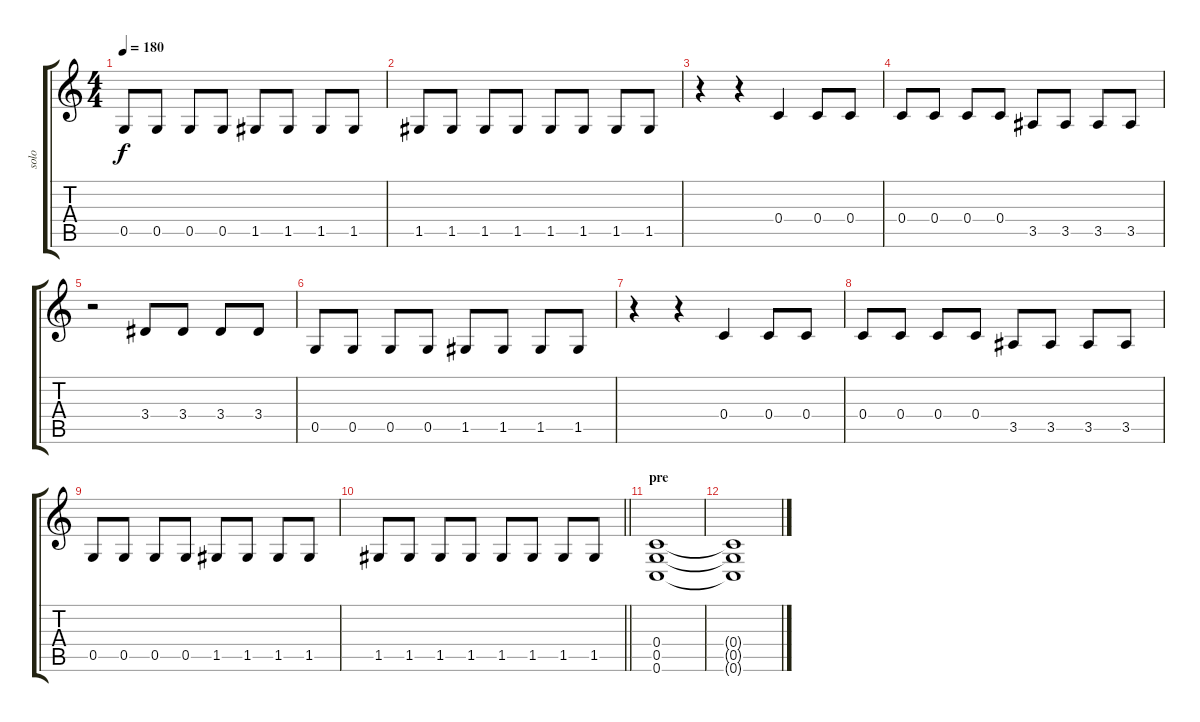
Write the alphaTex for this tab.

\track ("solo" "solo") {instrument distortionguitar}
\staff {score tabs}
\tuning (D4 A3 F3 C3 G2 C2) {hide}
\ts (4 4)
\tempo 180
\clef g2
\ks c
0.5.8{dy f} 0.5.8 0.5.8 0.5.8 1.5.8 1.5.8 1.5.8 1.5.8 |
1.5.8 1.5.8 1.5.8 1.5.8 1.5.8 1.5.8 1.5.8 1.5.8 |
r.4 r.4 0.4.4 0.4.8 0.4.8 |
0.4.8 0.4.8 0.4.8 0.4.8 3.5.8 3.5.8 3.5.8 3.5.8 |
r.2 3.4.8 3.4.8 3.4.8 3.4.8 |
0.5.8 0.5.8 0.5.8 0.5.8 1.5.8 1.5.8 1.5.8 1.5.8 |
r.4 r.4 0.4.4 0.4.8 0.4.8 |
0.4.8 0.4.8 0.4.8 0.4.8 3.5.8 3.5.8 3.5.8 3.5.8 |
0.5.8 0.5.8 0.5.8 0.5.8 1.5.8 1.5.8 1.5.8 1.5.8 |
\barLineRight lightlight
1.5.8 1.5.8 1.5.8 1.5.8 1.5.8 1.5.8 1.5.8 1.5.8 |
\section ("" "pre")
(0.4 0.5 0.6).1 |
(0.4{t} 0.5{t} 0.6{t}).1
